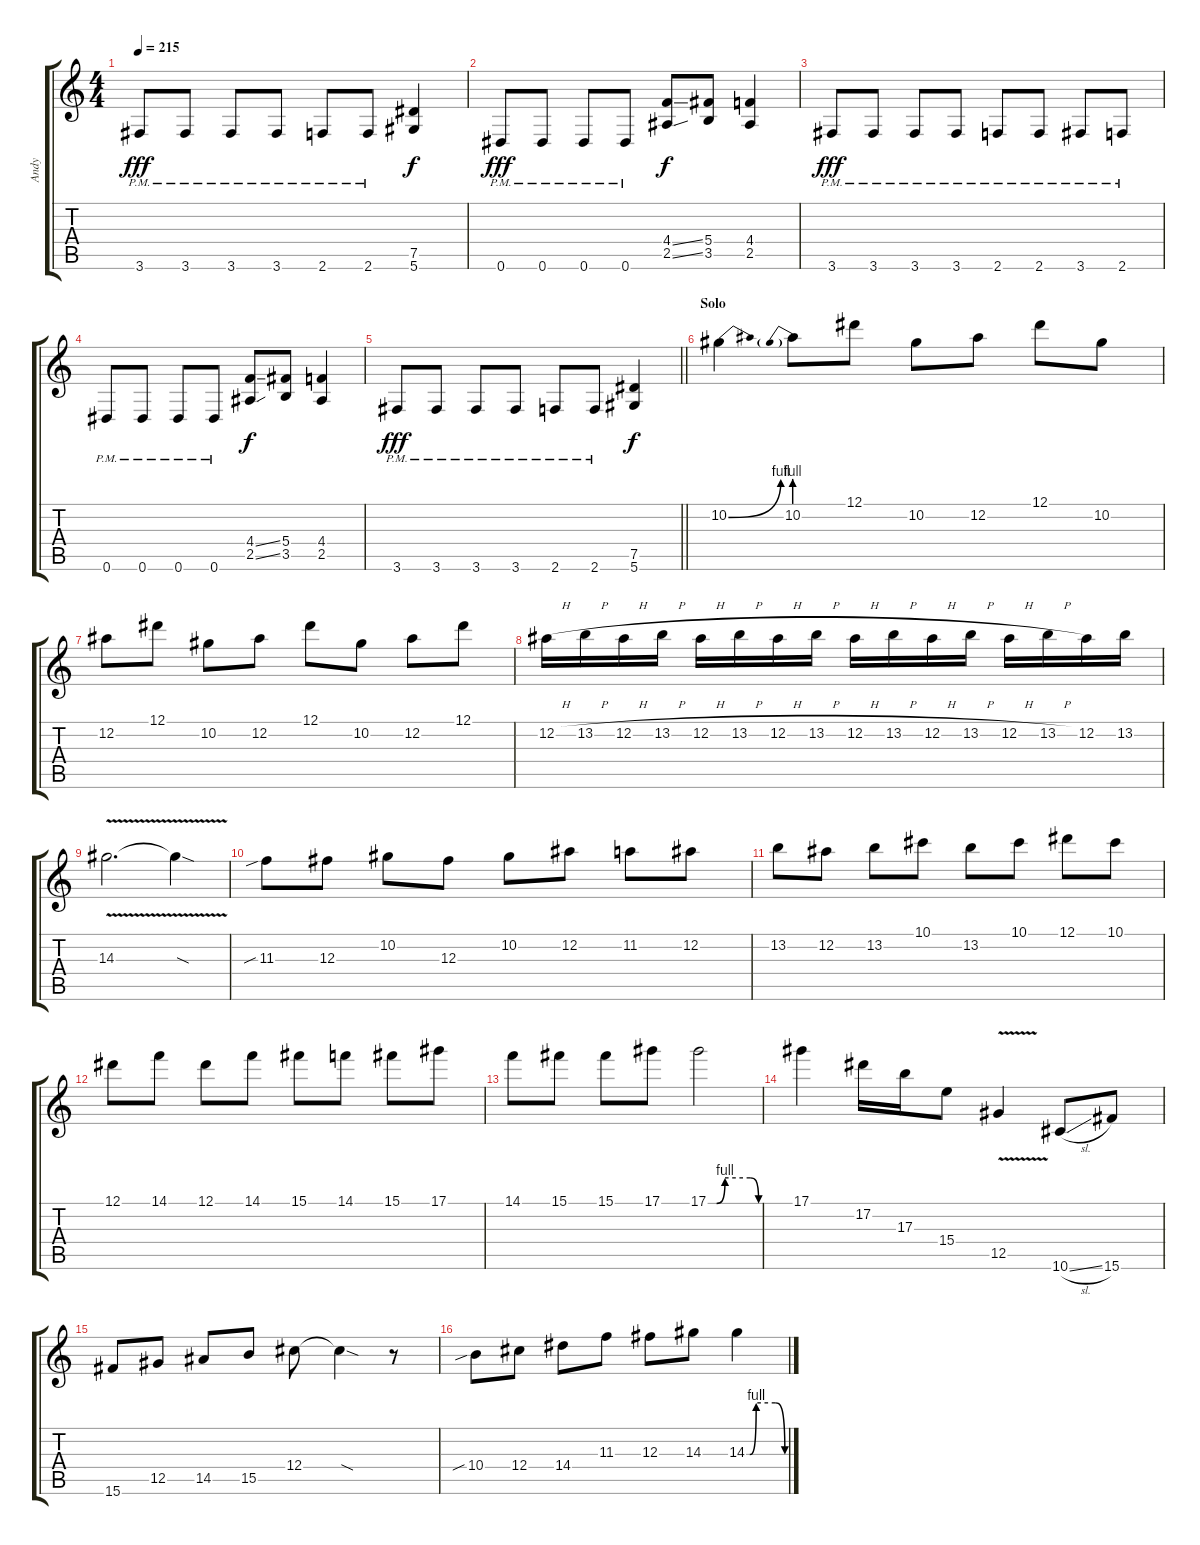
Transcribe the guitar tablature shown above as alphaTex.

\track ("Andy" "Andy") {instrument distortionguitar}
\staff {score tabs}
\tuning (Eb4 Bb3 Gb3 Db3 Ab2 Eb2) {hide}
\ts (4 4)
\tempo 215
\clef g2
\ks c
3.6{pm}.8{dy fff} 3.6{pm}.8 3.6{pm}.8 3.6{pm}.8 2.6{pm}.8 2.6{pm}.8 (7.5 5.6).4{dy f} |
0.6{pm}.8{dy fff} 0.6{pm}.8 0.6{pm}.8 0.6{pm}.8 (4.4{ss} 2.5{ss}).8{dy f} (5.4 3.5).8 (4.4 2.5).4 |
3.6{pm}.8{dy fff} 3.6{pm}.8 3.6{pm}.8 3.6{pm}.8 2.6{pm}.8 2.6{pm}.8 3.6{pm}.8 2.6{pm}.8 |
0.6{pm}.8 0.6{pm}.8 0.6{pm}.8 0.6{pm}.8 (4.4{ss} 2.5{ss}).8{dy f} (5.4 3.5).8 (4.4 2.5).4 |
\barLineRight lightlight
3.6{pm}.8{dy fff} 3.6{pm}.8 3.6{pm}.8 3.6{pm}.8 2.6{pm}.8 2.6{pm}.8 (7.5 5.6).4{dy f} |
\section ("" "Solo")
10.2{be (bend 0 0 60 4)}.4{volume 14 balance 8} 10.2{be (prebend 0 4 60 4)}.8 12.1.8 10.2.8 12.2.8 12.1.8 10.2.8 |
12.2.8 12.1.8 10.2.8 12.2.8 12.1.8 10.2.8 12.2.8 12.1.8 |
12.2{h}.16 13.2{h}.16 12.2{h}.16 13.2{h}.16 12.2{h}.16 13.2{h}.16 12.2{h}.16 13.2{h}.16 12.2{h}.16 13.2{h}.16 12.2{h}.16 13.2{h}.16 12.2{h}.16 13.2{h}.16 12.2.16 13.2.16 |
14.3{v}.2{d} 14.3{sod t}.4 |
11.3{sib}.8 12.3.8 10.2.8 12.3.8 10.2.8 12.2.8 11.2.8 12.2.8 |
13.2.8 12.2.8 13.2.8 10.1.8 13.2.8 10.1.8 12.1.8 10.1.8 |
12.1.8 14.1.8 12.1.8 14.1.8 15.1.8 14.1.8 15.1.8 17.1.8 |
14.1.8 15.1.8 15.1.8 17.1.8 17.1{be (custom 0 0 10 0 20 4 50 4 60 0)}.2 |
17.1.4 17.2.16 17.3.16 15.4.8 12.5{v}.4 10.6{sl}.8 15.6.8 |
15.6.8 12.5.8 14.5.8 15.5.8 12.4.8 12.4{sod t}.4 r.8 |
10.4{sib}.8 12.4.8 14.4.8 11.3.8 12.3.8 14.3.8 14.3{be (custom 0 0 5 0 15 4 45 4 60 0)}.4
